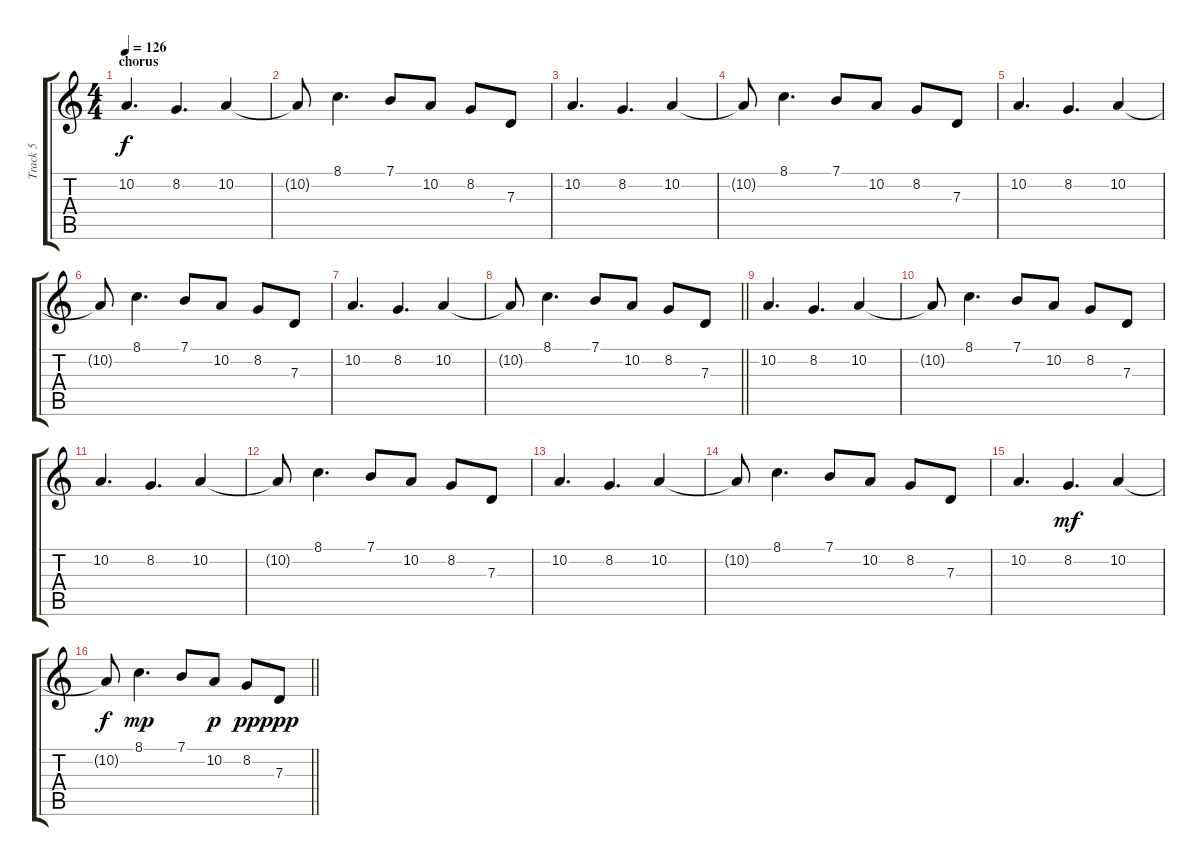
\track ("Track 5" "Track 5") {instrument synthstrings1}
\staff {score tabs}
\tuning (E4 B3 G3 D3 A2 E2) {hide}
\ts (4 4)
\section ("" "chorus")
\tempo 126
\clef g2
\ks c
10.2.4{d dy f} 8.2.4{d} 10.2.4 |
10.2{t}.8 8.1.4{d} 7.1.8 10.2.8 8.2.8 7.3.8 |
10.2.4{d} 8.2.4{d} 10.2.4 |
10.2{t}.8 8.1.4{d} 7.1.8 10.2.8 8.2.8 7.3.8 |
10.2.4{d} 8.2.4{d} 10.2.4 |
10.2{t}.8 8.1.4{d} 7.1.8 10.2.8 8.2.8 7.3.8 |
10.2.4{d} 8.2.4{d} 10.2.4 |
\barLineRight lightlight
10.2{t}.8 8.1.4{d} 7.1.8 10.2.8 8.2.8 7.3.8 |
10.2.4{d} 8.2.4{d} 10.2.4 |
10.2{t}.8 8.1.4{d} 7.1.8 10.2.8 8.2.8 7.3.8 |
10.2.4{d} 8.2.4{d} 10.2.4 |
10.2{t}.8 8.1.4{d} 7.1.8 10.2.8 8.2.8 7.3.8 |
10.2.4{d} 8.2.4{d} 10.2.4 |
10.2{t}.8 8.1.4{d} 7.1.8 10.2.8 8.2.8 7.3.8 |
10.2.4{d} 8.2.4{d dy mf} 10.2.4 |
\barLineRight lightlight
10.2{t}.8{dy f} 8.1.4{d dy mp} 7.1.8 10.2.8{dy p} 8.2.8{dy pp} 7.3.8{dy ppp}
